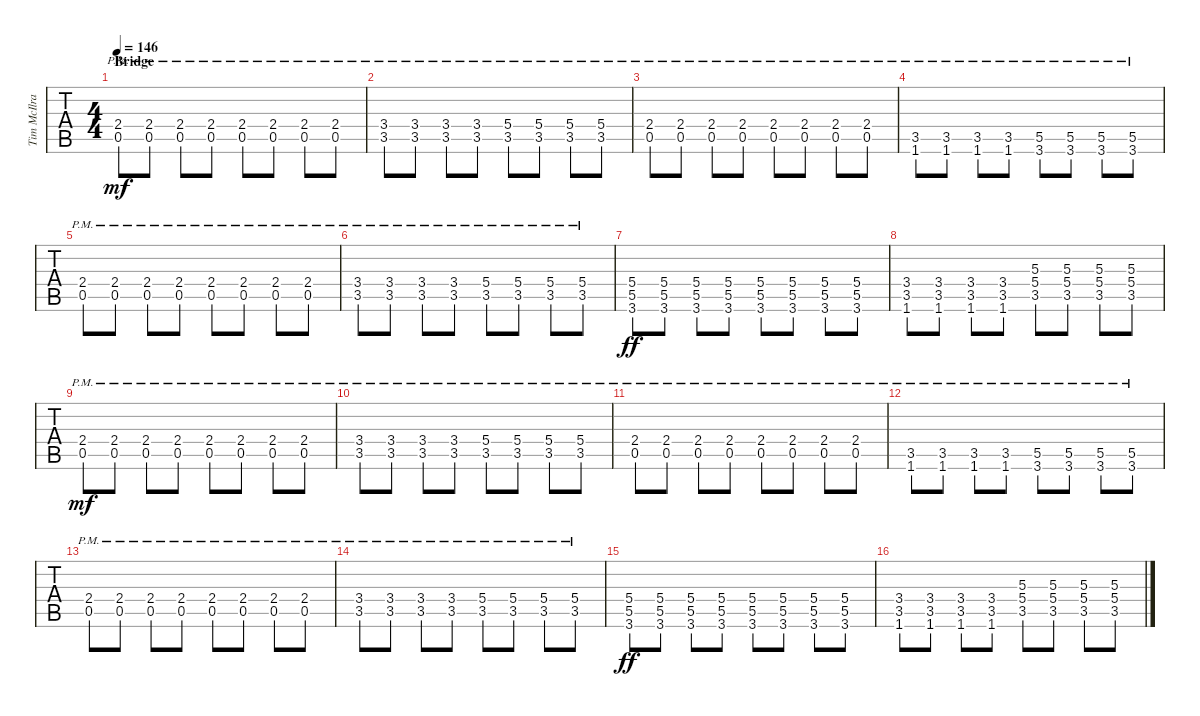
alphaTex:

\track ("Tim McIlrath - Guitar One" "Tim McIlra") {instrument distortionguitar}
\staff {tabs}
\tuning (Eb4 Bb3 Gb3 Db3 Ab2 Eb2) {hide}
\ts (4 4)
\section ("" "Bridge")
\tempo 146
\clef g2
\ks c
(2.4{pm} 0.5{pm}).8{dy mf} (2.4{pm} 0.5{pm}).8 (2.4{pm} 0.5{pm}).8 (2.4{pm} 0.5{pm}).8 (2.4{pm} 0.5{pm}).8 (2.4{pm} 0.5{pm}).8 (2.4{pm} 0.5{pm}).8 (2.4{pm} 0.5{pm}).8 |
(3.4{pm} 3.5{pm}).8 (3.4{pm} 3.5{pm}).8 (3.4{pm} 3.5{pm}).8 (3.4{pm} 3.5{pm}).8 (5.4{pm} 3.5{pm}).8 (5.4{pm} 3.5{pm}).8 (5.4{pm} 3.5{pm}).8 (5.4{pm} 3.5{pm}).8 |
(2.4{pm} 0.5{pm}).8 (2.4{pm} 0.5{pm}).8 (2.4{pm} 0.5{pm}).8 (2.4{pm} 0.5{pm}).8 (2.4{pm} 0.5{pm}).8 (2.4{pm} 0.5{pm}).8 (2.4{pm} 0.5{pm}).8 (2.4{pm} 0.5{pm}).8 |
(3.5{pm} 1.6{pm}).8 (3.5{pm} 1.6{pm}).8 (3.5{pm} 1.6{pm}).8 (3.5{pm} 1.6{pm}).8 (5.5{pm} 3.6{pm}).8 (5.5{pm} 3.6{pm}).8 (5.5{pm} 3.6{pm}).8 (5.5{pm} 3.6{pm}).8 |
(2.4{pm} 0.5{pm}).8 (2.4{pm} 0.5{pm}).8 (2.4{pm} 0.5{pm}).8 (2.4{pm} 0.5{pm}).8 (2.4{pm} 0.5{pm}).8 (2.4{pm} 0.5{pm}).8 (2.4{pm} 0.5{pm}).8 (2.4{pm} 0.5{pm}).8 |
(3.4{pm} 3.5{pm}).8 (3.4{pm} 3.5{pm}).8 (3.4{pm} 3.5{pm}).8 (3.4{pm} 3.5{pm}).8 (5.4{pm} 3.5{pm}).8 (5.4{pm} 3.5{pm}).8 (5.4{pm} 3.5{pm}).8 (5.4{pm} 3.5{pm}).8 |
(5.4 5.5 3.6).8{dy ff} (5.4 5.5 3.6).8 (5.4 5.5 3.6).8 (5.4 5.5 3.6).8 (5.4 5.5 3.6).8 (5.4 5.5 3.6).8 (5.4 5.5 3.6).8 (5.4 5.5 3.6).8 |
(3.4 3.5 1.6).8 (3.4 3.5 1.6).8 (3.4 3.5 1.6).8 (3.4 3.5 1.6).8 (5.3 5.4 3.5).8 (5.3 5.4 3.5).8 (5.3 5.4 3.5).8 (5.3 5.4 3.5).8 |
(2.4{pm} 0.5{pm}).8{dy mf} (2.4{pm} 0.5{pm}).8 (2.4{pm} 0.5{pm}).8 (2.4{pm} 0.5{pm}).8 (2.4{pm} 0.5{pm}).8 (2.4{pm} 0.5{pm}).8 (2.4{pm} 0.5{pm}).8 (2.4{pm} 0.5{pm}).8 |
(3.4{pm} 3.5{pm}).8 (3.4{pm} 3.5{pm}).8 (3.4{pm} 3.5{pm}).8 (3.4{pm} 3.5{pm}).8 (5.4{pm} 3.5{pm}).8 (5.4{pm} 3.5{pm}).8 (5.4{pm} 3.5{pm}).8 (5.4{pm} 3.5{pm}).8 |
(2.4{pm} 0.5{pm}).8 (2.4{pm} 0.5{pm}).8 (2.4{pm} 0.5{pm}).8 (2.4{pm} 0.5{pm}).8 (2.4{pm} 0.5{pm}).8 (2.4{pm} 0.5{pm}).8 (2.4{pm} 0.5{pm}).8 (2.4{pm} 0.5{pm}).8 |
(3.5{pm} 1.6{pm}).8 (3.5{pm} 1.6{pm}).8 (3.5{pm} 1.6{pm}).8 (3.5{pm} 1.6{pm}).8 (5.5{pm} 3.6{pm}).8 (5.5{pm} 3.6{pm}).8 (5.5{pm} 3.6{pm}).8 (5.5{pm} 3.6{pm}).8 |
(2.4{pm} 0.5{pm}).8 (2.4{pm} 0.5{pm}).8 (2.4{pm} 0.5{pm}).8 (2.4{pm} 0.5{pm}).8 (2.4{pm} 0.5{pm}).8 (2.4{pm} 0.5{pm}).8 (2.4{pm} 0.5{pm}).8 (2.4{pm} 0.5{pm}).8 |
(3.4{pm} 3.5{pm}).8 (3.4{pm} 3.5{pm}).8 (3.4{pm} 3.5{pm}).8 (3.4{pm} 3.5{pm}).8 (5.4{pm} 3.5{pm}).8 (5.4{pm} 3.5{pm}).8 (5.4{pm} 3.5{pm}).8 (5.4{pm} 3.5{pm}).8 |
(5.4 5.5 3.6).8{dy ff} (5.4 5.5 3.6).8 (5.4 5.5 3.6).8 (5.4 5.5 3.6).8 (5.4 5.5 3.6).8 (5.4 5.5 3.6).8 (5.4 5.5 3.6).8 (5.4 5.5 3.6).8 |
(3.4 3.5 1.6).8 (3.4 3.5 1.6).8 (3.4 3.5 1.6).8 (3.4 3.5 1.6).8 (5.3 5.4 3.5).8 (5.3 5.4 3.5).8 (5.3 5.4 3.5).8 (5.3 5.4 3.5).8
